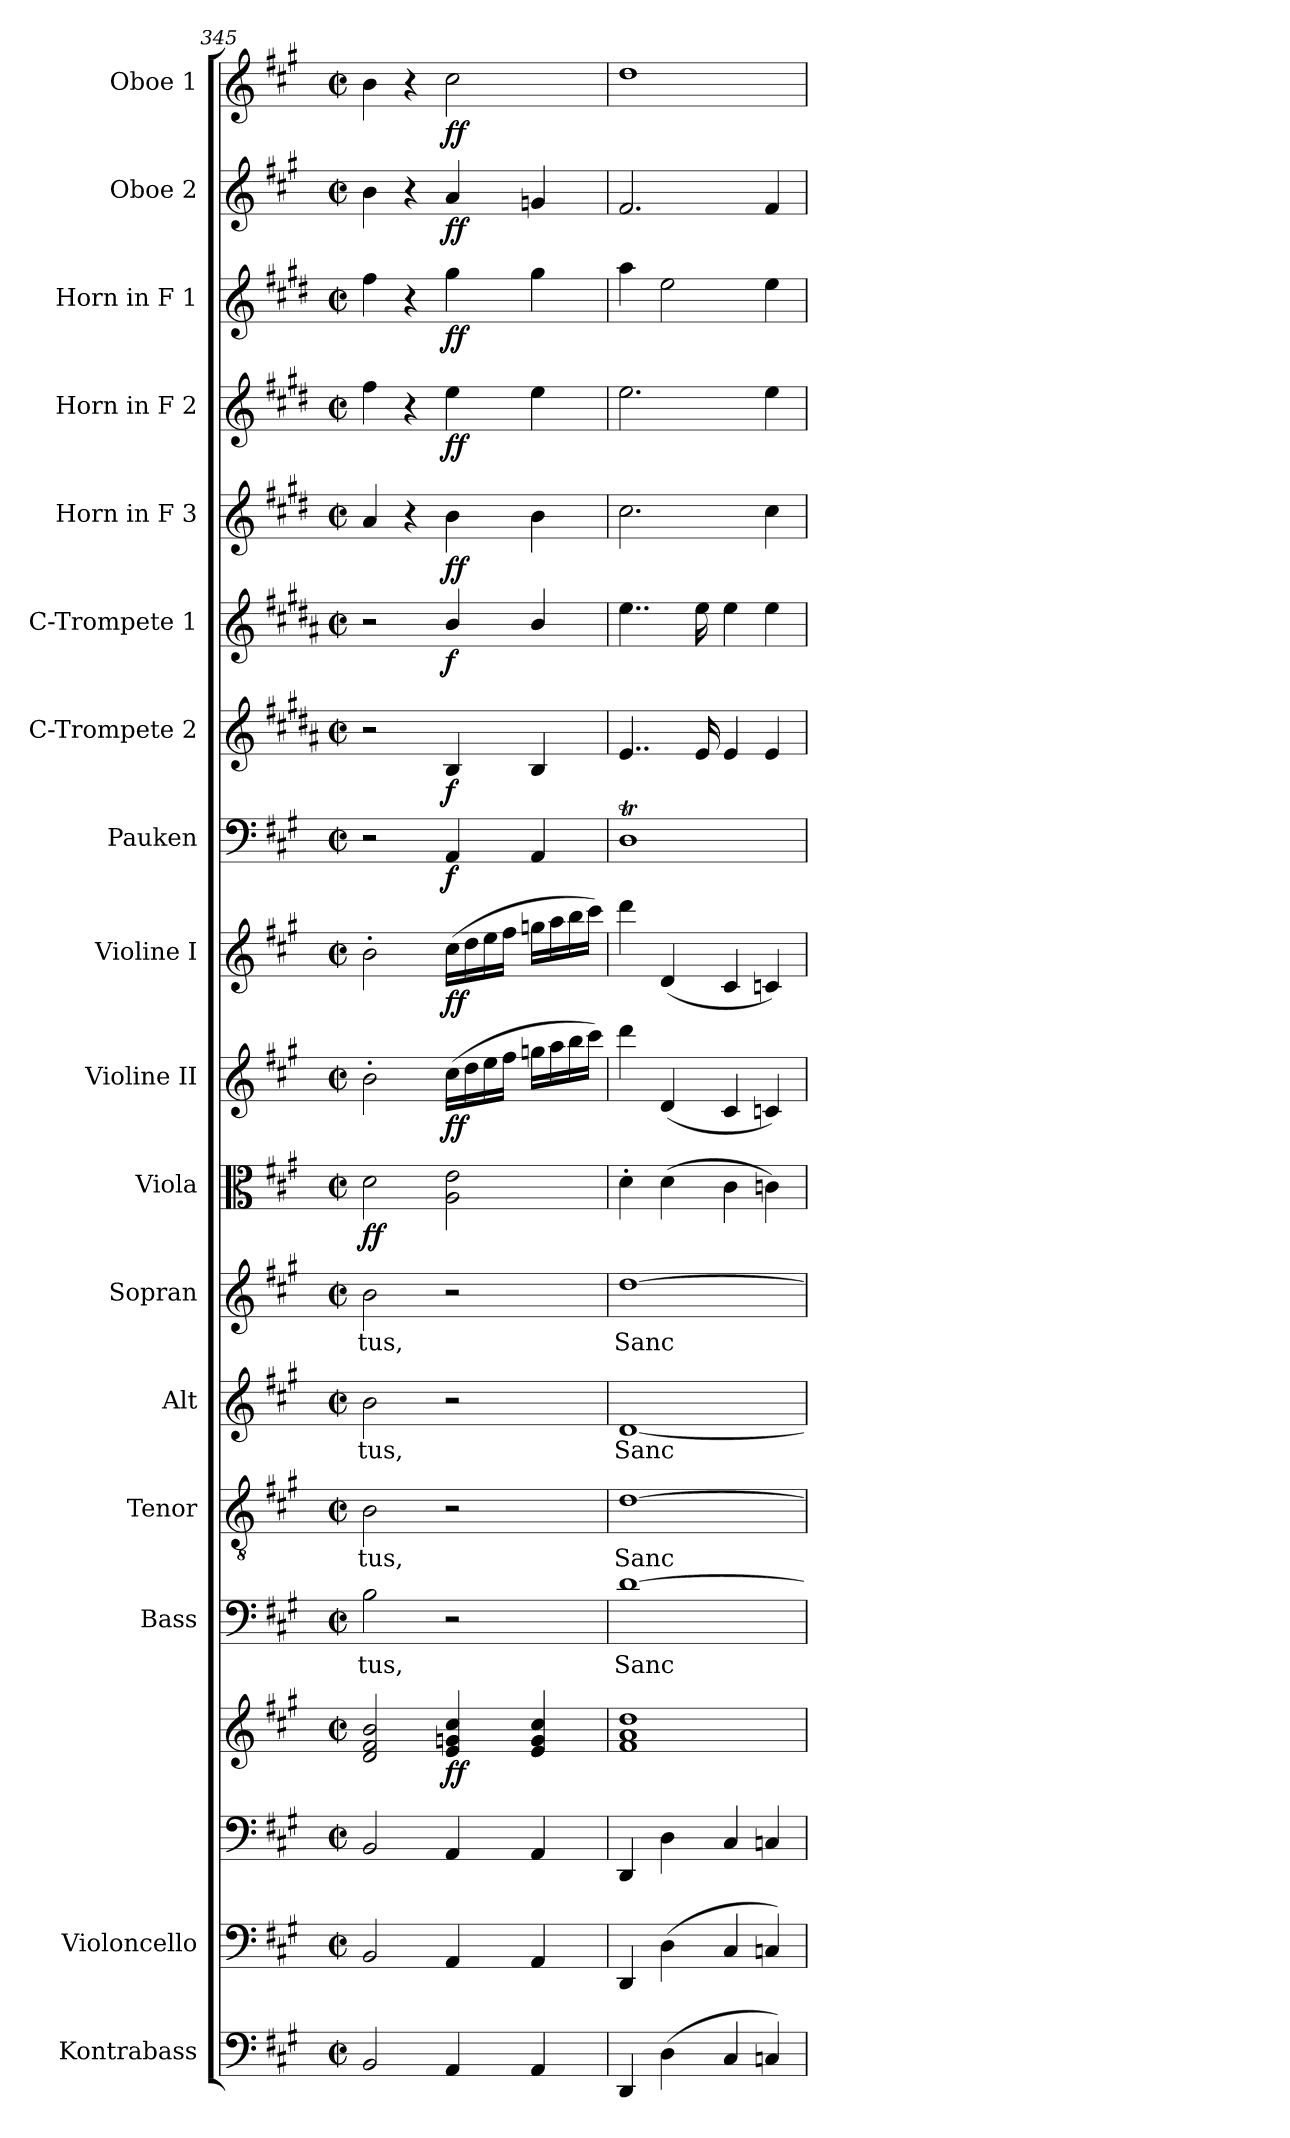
**kern	**kern	**kern	**kern	**dynam	**kern	**text	**kern	**text	**kern	**text	**kern	**text	**kern	**dynam	**kern	**dynam	**kern	**dynam	**kern	**dynam	**kern	**dynam	**kern	**dynam	**kern	**dynam	**kern	**dynam	**kern	**dynam	**kern	**dynam	**kern	**dynam
*part18	*part17	*part16	*part16	*part16	*part15	*part15	*part14	*part14	*part13	*part13	*part12	*part12	*part11	*part11	*part10	*part10	*part9	*part9	*part8	*part8	*part7	*part7	*part6	*part6	*part5	*part5	*part4	*part4	*part3	*part3	*part2	*part2	*part1	*part1
*staff19	*staff18	*staff17	*staff16	*staff16/17	*staff15	*staff15	*staff14	*staff14	*staff13	*staff13	*staff12	*staff12	*staff11	*staff11	*staff10	*staff10	*staff9	*staff9	*staff8	*staff8	*staff7	*staff7	*staff6	*staff6	*staff5	*staff5	*staff4	*staff4	*staff3	*staff3	*staff2	*staff2	*staff1	*staff1
*I"Kontrabass	*I"Violoncello	*	*	*	*I"Bass	*	*I"Tenor	*	*I"Alt	*	*I"Sopran	*	*I"Viola	*	*I"Violine II	*	*I"Violine I	*	*I"Pauken	*	*I"C-Trompete 2	*	*I"C-Trompete 1	*	*I"Horn in F 3	*	*I"Horn in F 2	*	*I"Horn in F 1	*	*I"Oboe 2	*	*I"Oboe 1	*
*I'Kb.	*I'Vc.	*	*	*	*I'B.	*	*I'T.	*	*I'A.	*	*I'S.	*	*I'Vla.	*	*I'Vl. II	*	*I'Vl. I	*	*I'Pk.	*	*I'C Trp. 2	*	*I'C Trp. 1	*	*	*	*	*	*	*	*I'Ob. 2	*	*I'Ob. 1	*
*clefF4	*clefF4	*clefF4	*clefG2	*	*clefF4	*	*clefGv2	*	*clefG2	*	*clefG2	*	*clefC3	*	*clefG2	*	*clefG2	*	*clefF4	*	*clefG2	*	*clefG2	*	*clefG2	*	*clefG2	*	*clefG2	*	*clefG2	*	*clefG2	*
*ITrd7c12	*	*	*	*	*	*	*	*	*	*	*	*	*	*	*	*	*	*	*	*	*ITrd1c2	*	*ITrd1c2	*	*ITrd4c7	*	*ITrd4c7	*	*ITrd4c7	*	*	*	*	*
*k[f#c#g#]	*k[f#c#g#]	*k[f#c#g#]	*k[f#c#g#]	*	*k[f#c#g#]	*	*k[f#c#g#]	*	*k[f#c#g#]	*	*k[f#c#g#]	*	*k[f#c#g#]	*	*k[f#c#g#]	*	*k[f#c#g#]	*	*k[f#c#g#]	*	*k[f#c#g#]	*	*k[f#c#g#]	*	*k[f#c#g#]	*	*k[f#c#g#]	*	*k[f#c#g#]	*	*k[f#c#g#]	*	*k[f#c#g#]	*
*A:	*A:	*A:	*A:	*	*A:	*	*A:	*	*A:	*	*A:	*	*A:	*	*A:	*	*A:	*	*A:	*	*A:	*	*A:	*	*A:	*	*A:	*	*A:	*	*A:	*	*A:	*
*M2/2	*M2/2	*M2/2	*M2/2	*	*M2/2	*	*M2/2	*	*M2/2	*	*M2/2	*	*M2/2	*	*M2/2	*	*M2/2	*	*M2/2	*	*M2/2	*	*M2/2	*	*M2/2	*	*M2/2	*	*M2/2	*	*M2/2	*	*M2/2	*
*met(c|)	*met(c|)	*met(c|)	*met(c|)	*	*met(c|)	*	*met(c|)	*	*met(c|)	*	*met(c|)	*	*met(c|)	*	*met(c|)	*	*met(c|)	*	*met(c|)	*	*met(c|)	*	*met(c|)	*	*met(c|)	*	*met(c|)	*	*met(c|)	*	*met(c|)	*	*met(c|)	*
=345	=345	=345	=345	=345	=345	=345	=345	=345	=345	=345	=345	=345	=345	=345	=345	=345	=345	=345	=345	=345	=345	=345	=345	=345	=345	=345	=345	=345	=345	=345	=345	=345	=345	=345
!	!	!	!	!	!	!LO:LY:b	!	!LO:LY:b	!	!LO:LY:b	!	!LO:LY:b	!	!LO:DY:b	!	!	!	!	!	!	!	!	!	!	!	!	!	!	!	!	!	!	!	!
2BBB/	2BB/	2BB/	2d/ 2f#/ 2b/	.	2B\	-tus,	2B\	-tus,	2b\	-tus,	2b\	-tus,	2d\	ff	2b'>\	.	2b'>\	.	2r	.	2r	.	2r	.	4d/	.	4b\	.	4b\	.	4b\	.	4b\	.
.	.	.	.	.	.	.	.	.	.	.	.	.	.	.	.	.	.	.	.	.	.	.	.	.	4r	.	4r	.	4r	.	4r	.	4r	.
!	!	!	!	!LO:DY:b	!	!	!	!	!	!	!	!	!	!	!	!LO:DY:b	!	!LO:DY:b	!	!LO:DY:b	!	!LO:DY:b	!	!LO:DY:b	!	!LO:DY:b	!	!LO:DY:b	!	!LO:DY:b	!	!LO:DY:b	!	!LO:DY:b
4AAA/	4AA/	4AA/	4e/ 4gn/ 4cc#/	ff	2r	.	2r	.	2r	.	2r	.	2A\ 2e\	.	(>16cc#\LL	ff	(>16cc#\LL	ff	4AA/	f	4A/	f	4a/	f	4e\	ff	4a\	ff	4cc#\	ff	4a/	ff	2cc#\	ff
.	.	.	.	.	.	.	.	.	.	.	.	.	.	.	16dd\	.	16dd\	.	.	.	.	.	.	.	.	.	.	.	.	.	.	.	.	.
.	.	.	.	.	.	.	.	.	.	.	.	.	.	.	16ee\	.	16ee\	.	.	.	.	.	.	.	.	.	.	.	.	.	.	.	.	.
.	.	.	.	.	.	.	.	.	.	.	.	.	.	.	16ff#\JJ	.	16ff#\JJ	.	.	.	.	.	.	.	.	.	.	.	.	.	.	.	.	.
4AAA/	4AA/	4AA/	4e/ 4g/ 4cc#/	.	.	.	.	.	.	.	.	.	.	.	16ggn\LL	.	16ggn\LL	.	4AA/	.	4A/	.	4a/	.	4e\	.	4a\	.	4cc#\	.	4gn/	.	.	.
.	.	.	.	.	.	.	.	.	.	.	.	.	.	.	16aa\	.	16aa\	.	.	.	.	.	.	.	.	.	.	.	.	.	.	.	.	.
.	.	.	.	.	.	.	.	.	.	.	.	.	.	.	16bb\	.	16bb\	.	.	.	.	.	.	.	.	.	.	.	.	.	.	.	.	.
.	.	.	.	.	.	.	.	.	.	.	.	.	.	.	16ccc#\JJ)	.	16ccc#\JJ)	.	.	.	.	.	.	.	.	.	.	.	.	.	.	.	.	.
=346	=346	=346	=346	=346	=346	=346	=346	=346	=346	=346	=346	=346	=346	=346	=346	=346	=346	=346	=346	=346	=346	=346	=346	=346	=346	=346	=346	=346	=346	=346	=346	=346	=346	=346
!	!	!	!	!	!	!LO:LY:b	!	!LO:LY:b	!	!LO:LY:b	!	!LO:LY:b	!	!	!	!	!	!	!	!	!	!	!	!	!	!	!	!	!	!	!	!	!	!
4DDD/	4DD/	4DD/	1f# 1a 1dd	.	[1d	Sanc-	[1d	Sanc-	[1d	Sanc-	[1dd	Sanc-	4d'>\	.	4ddd\	.	4ddd\	.	1DT	.	4..d/	.	4..dd\	.	2.f#\	.	2.a\	.	4dd\	.	2.f#/	.	1dd	.
(>4DD\	(>4D\	4D\	.	.	.	.	.	.	.	.	.	.	(>4d\	.	(<4d/	.	(<4d/	.	.	.	.	.	.	.	.	.	.	.	2a\	.	.	.	.	.
.	.	.	.	.	.	.	.	.	.	.	.	.	.	.	.	.	.	.	.	.	16d/	.	16dd\	.	.	.	.	.	.	.	.	.	.	.
4CC#/	4C#/	4C#/	.	.	.	.	.	.	.	.	.	.	4c#\	.	4c#/	.	4c#/	.	.	.	4d/	.	4dd\	.	.	.	.	.	.	.	.	.	.	.
4CCn/)	4Cn/)	4Cn/	.	.	.	.	.	.	.	.	.	.	4cn\)	.	4cn/)	.	4cn/)	.	.	.	4d/	.	4dd\	.	4f#\	.	4a\	.	4a\	.	4f#/	.	.	.
=	=	=	=	=	=	=	=	=	=	=	=	=	=	=	=	=	=	=	=	=	=	=	=	=	=	=	=	=	=	=	=	=	=	=
*-	*-	*-	*-	*-	*-	*-	*-	*-	*-	*-	*-	*-	*-	*-	*-	*-	*-	*-	*-	*-	*-	*-	*-	*-	*-	*-	*-	*-	*-	*-	*-	*-	*-	*-
